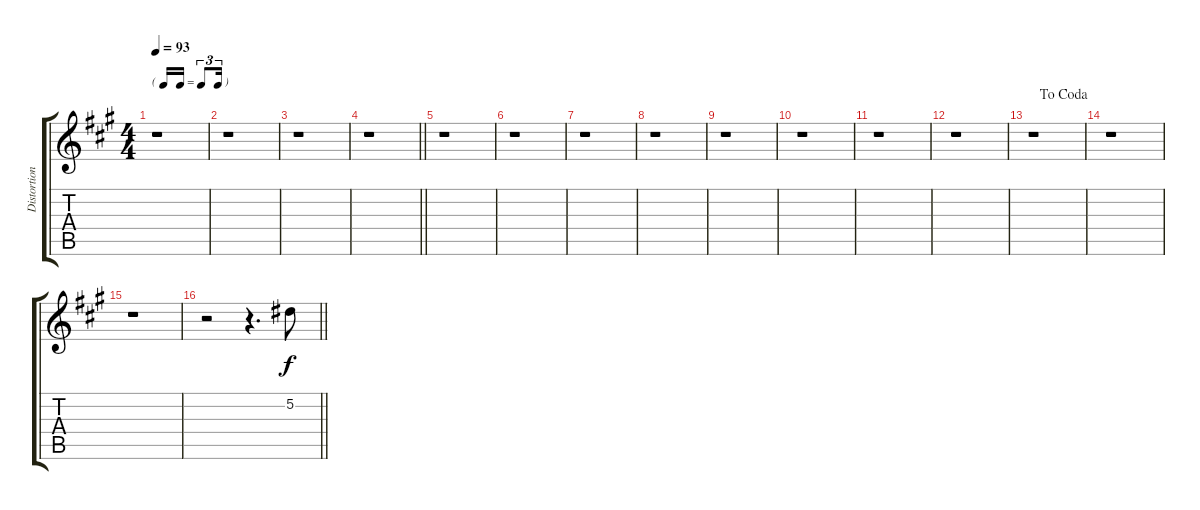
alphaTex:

\track ("Distortion Gtr" "Distortion") {instrument distortionguitar}
\staff {score tabs}
\tuning (Eb4 Bb3 Gb3 Db3 Ab2 Eb2) {hide}
\ts (4 4)
\tf triplet16th
\tempo 93
\clef g2
\ks a
r.1{dy f} |
r.1 |
r.1 |
\barLineRight lightlight
r.1 |
r.1 |
r.1 |
r.1 |
r.1 |
r.1 |
r.1 |
r.1 |
r.1 |
\jump dacoda
r.1 |
r.1 |
r.1 |
\barLineRight lightlight
r.2 r.4{d} 5.2.8
